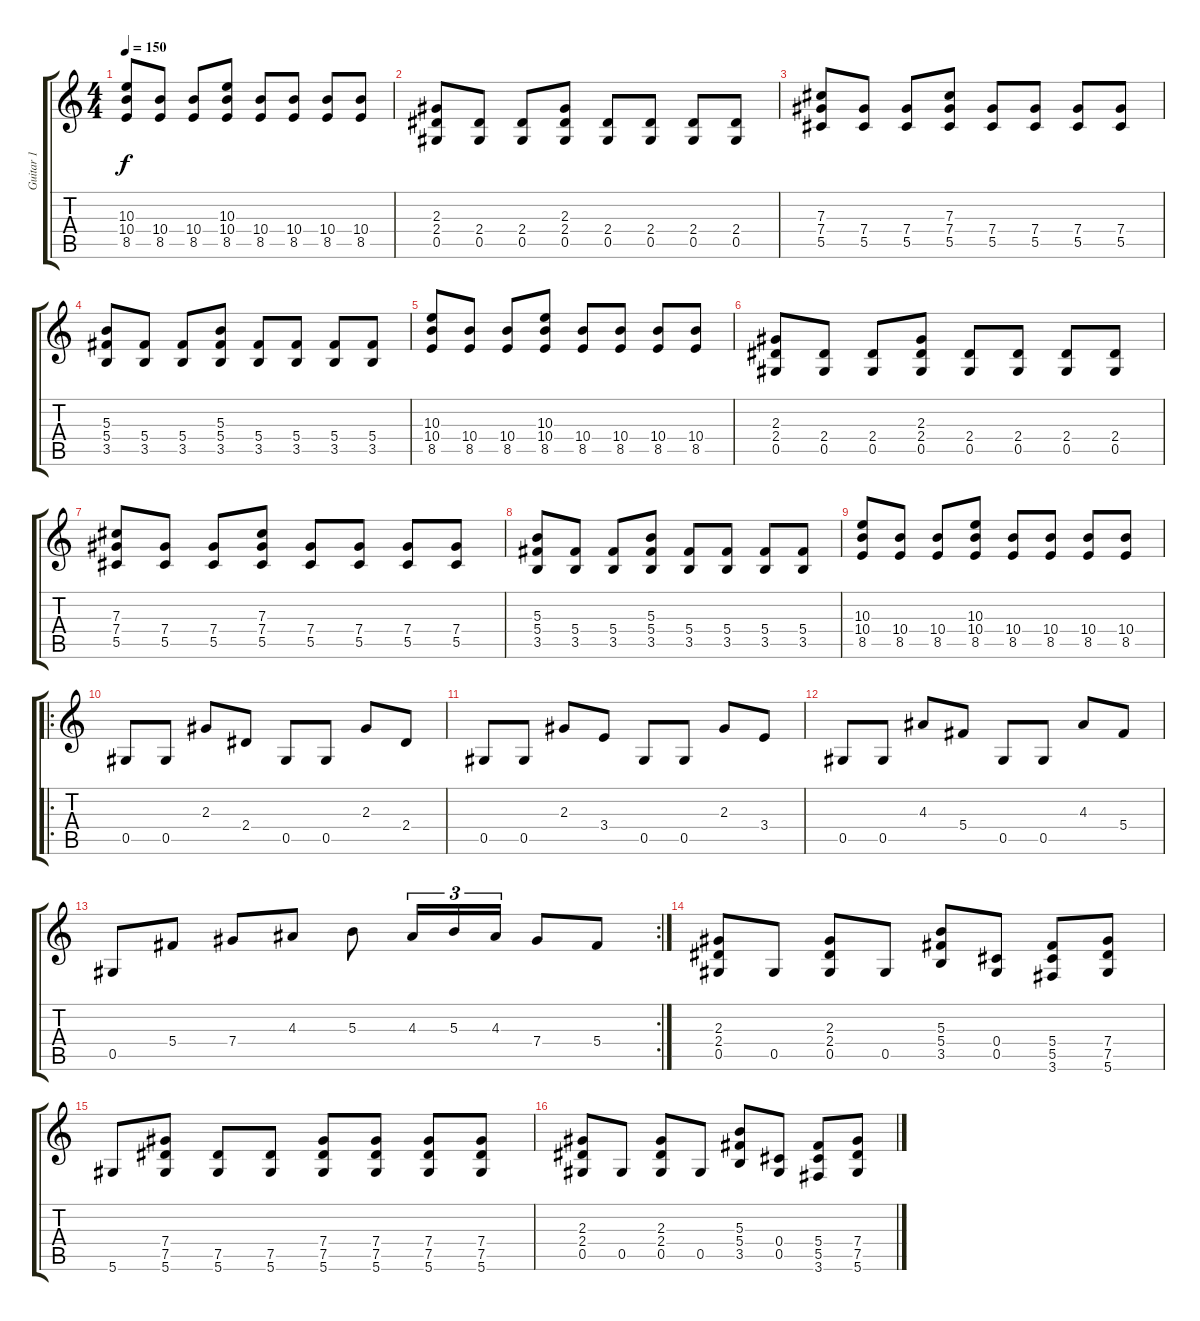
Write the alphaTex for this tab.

\track ("Guitar 1" "Guitar 1") {instrument distortionguitar}
\staff {score tabs}
\tuning (Eb4 Bb3 Gb3 Db3 Ab2 Eb2) {hide}
\ts (4 4)
\tempo 150
\clef g2
\ks c
(10.3 10.4 8.5).8{dy f} (10.4 8.5).8 (10.4 8.5).8 (10.3 10.4 8.5).8 (10.4 8.5).8 (10.4 8.5).8 (10.4 8.5).8 (10.4 8.5).8 |
(2.3 2.4 0.5).8 (2.4 0.5).8 (2.4 0.5).8 (2.3 2.4 0.5).8 (2.4 0.5).8 (2.4 0.5).8 (2.4 0.5).8 (2.4 0.5).8 |
(7.3 7.4 5.5).8 (7.4 5.5).8 (7.4 5.5).8 (7.3 7.4 5.5).8 (7.4 5.5).8 (7.4 5.5).8 (7.4 5.5).8 (7.4 5.5).8 |
(5.3 5.4 3.5).8 (5.4 3.5).8 (5.4 3.5).8 (5.3 5.4 3.5).8 (5.4 3.5).8 (5.4 3.5).8 (5.4 3.5).8 (5.4 3.5).8 |
(10.3 10.4 8.5).8 (10.4 8.5).8 (10.4 8.5).8 (10.3 10.4 8.5).8 (10.4 8.5).8 (10.4 8.5).8 (10.4 8.5).8 (10.4 8.5).8 |
(2.3 2.4 0.5).8 (2.4 0.5).8 (2.4 0.5).8 (2.3 2.4 0.5).8 (2.4 0.5).8 (2.4 0.5).8 (2.4 0.5).8 (2.4 0.5).8 |
(7.3 7.4 5.5).8 (7.4 5.5).8 (7.4 5.5).8 (7.3 7.4 5.5).8 (7.4 5.5).8 (7.4 5.5).8 (7.4 5.5).8 (7.4 5.5).8 |
(5.3 5.4 3.5).8 (5.4 3.5).8 (5.4 3.5).8 (5.3 5.4 3.5).8 (5.4 3.5).8 (5.4 3.5).8 (5.4 3.5).8 (5.4 3.5).8 |
(10.3 10.4 8.5).8 (10.4 8.5).8 (10.4 8.5).8 (10.3 10.4 8.5).8 (10.4 8.5).8 (10.4 8.5).8 (10.4 8.5).8 (10.4 8.5).8 |
\ro
0.5.8 0.5.8 2.3.8 2.4.8 0.5.8 0.5.8 2.3.8 2.4.8 |
0.5.8 0.5.8 2.3.8 3.4.8 0.5.8 0.5.8 2.3.8 3.4.8 |
0.5.8 0.5.8 4.3.8 5.4.8 0.5.8 0.5.8 4.3.8 5.4.8 |
\rc 2
0.5.8 5.4.8 7.4.8 4.3.8 5.3.8 4.3.16{tu (3 2)} 5.3.16{tu (3 2)} 4.3.16{tu (3 2)} 7.4.8 5.4.8 |
(2.3 2.4 0.5).8 0.5.8 (2.3 2.4 0.5).8 0.5.8 (5.3 5.4 3.5).8 (0.4 0.5).8 (5.4 5.5 3.6).8 (7.4 7.5 5.6).8 |
5.6.8 (7.4 7.5 5.6).8 (7.5 5.6).8 (7.5 5.6).8 (7.4 7.5 5.6).8 (7.4 7.5 5.6).8 (7.4 7.5 5.6).8 (7.4 7.5 5.6).8 |
(2.3 2.4 0.5).8 0.5.8 (2.3 2.4 0.5).8 0.5.8 (5.3 5.4 3.5).8 (0.4 0.5).8 (5.4 5.5 3.6).8 (7.4 7.5 5.6).8
